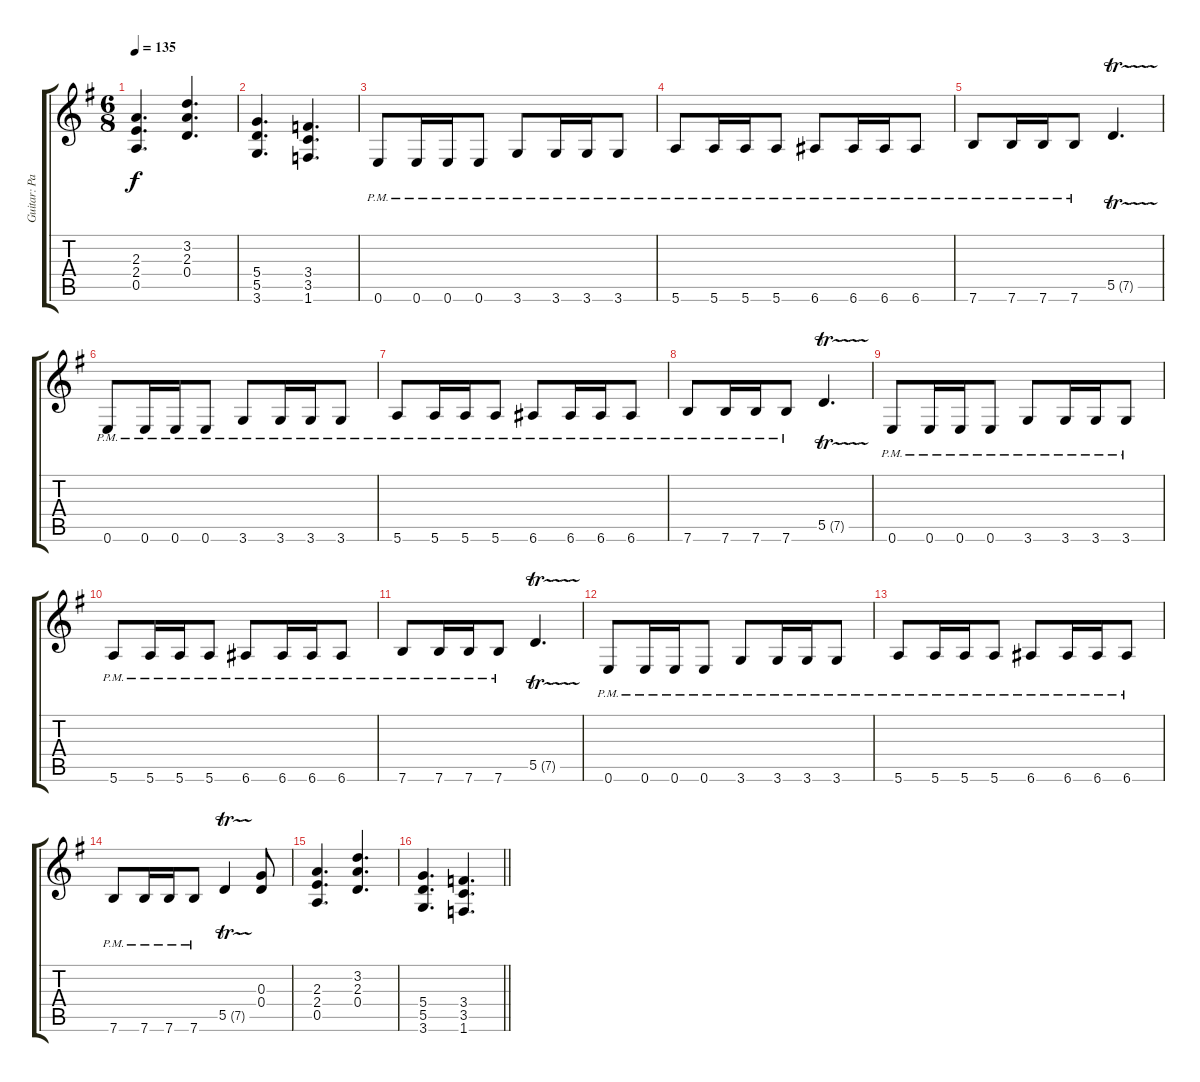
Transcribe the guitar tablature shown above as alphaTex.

\track ("Guitar: Paul" "Guitar: Pa") {instrument distortionguitar}
\staff {score tabs}
\tuning (E4 B3 G3 D3 A2 E2) {hide}
\ts (6 8)
\tempo 135
\clef g2
\ks g
(2.3 2.4 0.5).4{d dy f} (3.2 2.3 0.4).4{d} |
(5.4 5.5 3.6).4{d} (3.4 3.5 1.6).4{d} |
0.6{pm}.8 0.6{pm}.16 0.6{pm}.16 0.6{pm}.8 3.6{pm}.8 3.6{pm}.16 3.6{pm}.16 3.6{pm}.8 |
5.6{pm}.8 5.6{pm}.16 5.6{pm}.16 5.6{pm}.8 6.6{pm}.8 6.6{pm}.16 6.6{pm}.16 6.6{pm}.8 |
7.6{pm}.8 7.6{pm}.16 7.6{pm}.16 7.6{pm}.8 5.5{tr (7 16)}.4{d} |
0.6{pm}.8 0.6{pm}.16 0.6{pm}.16 0.6{pm}.8 3.6{pm}.8 3.6{pm}.16 3.6{pm}.16 3.6{pm}.8 |
5.6{pm}.8 5.6{pm}.16 5.6{pm}.16 5.6{pm}.8 6.6{pm}.8 6.6{pm}.16 6.6{pm}.16 6.6{pm}.8 |
7.6{pm}.8 7.6{pm}.16 7.6{pm}.16 7.6{pm}.8 5.5{tr (7 16)}.4{d} |
0.6{pm}.8 0.6{pm}.16 0.6{pm}.16 0.6{pm}.8 3.6{pm}.8 3.6{pm}.16 3.6{pm}.16 3.6{pm}.8 |
5.6{pm}.8 5.6{pm}.16 5.6{pm}.16 5.6{pm}.8 6.6{pm}.8 6.6{pm}.16 6.6{pm}.16 6.6{pm}.8 |
7.6{pm}.8 7.6{pm}.16 7.6{pm}.16 7.6{pm}.8 5.5{tr (7 16)}.4{d} |
0.6{pm}.8 0.6{pm}.16 0.6{pm}.16 0.6{pm}.8 3.6{pm}.8 3.6{pm}.16 3.6{pm}.16 3.6{pm}.8 |
5.6{pm}.8 5.6{pm}.16 5.6{pm}.16 5.6{pm}.8 6.6{pm}.8 6.6{pm}.16 6.6{pm}.16 6.6{pm}.8 |
7.6{pm}.8 7.6{pm}.16 7.6{pm}.16 7.6{pm}.8 5.5{tr (7 16)}.4 (0.3 0.4).8 |
(2.3 2.4 0.5).4{d} (3.2 2.3 0.4).4{d} |
\barLineRight lightlight
(5.4 5.5 3.6).4{d} (3.4 3.5 1.6).4{d}
